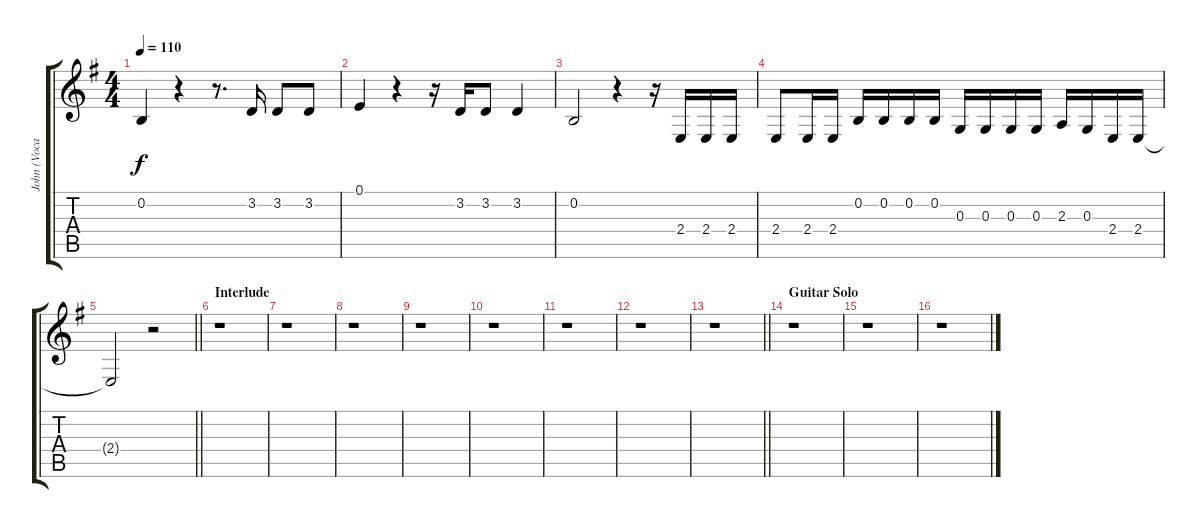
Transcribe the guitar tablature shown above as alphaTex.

\track ("John (Vocals)" "John (Voca") {instrument lead2sawtooth}
\staff {score tabs}
\tuning (E4 B3 G3 D3 A2 E2) {hide}
\ts (4 4)
\tempo 110
\clef g2
\ks g
0.2.4{dy f} r.4 r.8{d} 3.2.16 3.2.8 3.2.8 |
0.1.4 r.4 r.16 3.2.16 3.2.8 3.2.4 |
0.2.2 r.4 r.16 2.4.16 2.4.16 2.4.16 |
2.4.8 2.4.16 2.4.16 0.2.16 0.2.16 0.2.16 0.2.16 0.3.16 0.3.16 0.3.16 0.3.16 2.3.16 0.3.16 2.4.16 2.4.16 |
\barLineRight lightlight
2.4{t}.2 r.2 |
\section ("" "Interlude")
r.1 |
r.1 |
r.1 |
r.1 |
r.1 |
r.1 |
r.1 |
\barLineRight lightlight
r.1 |
\section ("" "Guitar Solo")
r.1 |
r.1 |
r.1
